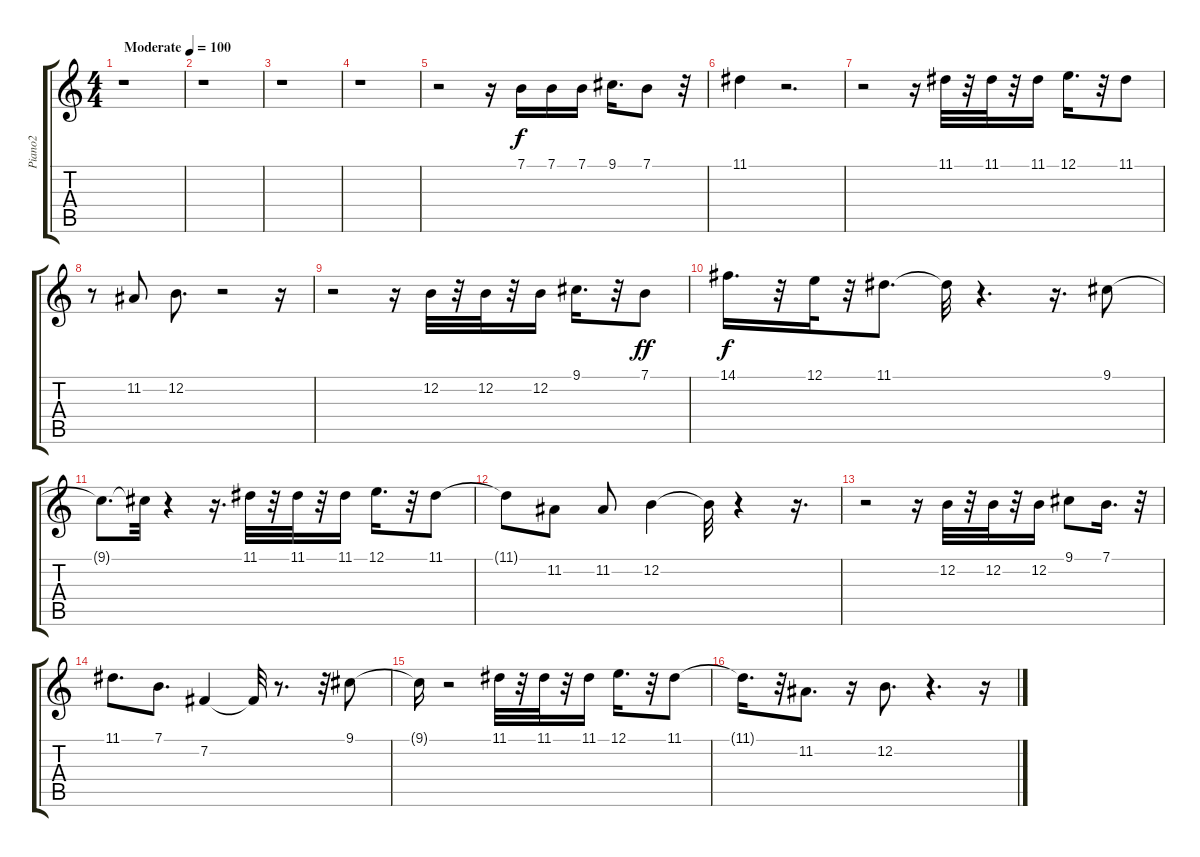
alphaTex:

\track ("Piano2" "Piano2") {instrument electricpiano1}
\staff {score tabs}
\tuning (E4 B3 G3 D3 A2 E2) {hide}
\ts (4 4)
\tempo (100 "Moderate")
\clef g2
\ks c
r.1{dy f instrument electricpiano1} |
r.1 |
r.1 |
r.1 |
r.2 r.16 7.1.16{volume 12 balance 8 instrument electricpiano1} 7.1.16 7.1.16 9.1.16{d} 7.1.8 r.32 |
11.1.4 r.2{d} |
r.2 r.16 11.1.32 r.32 11.1.32 r.32 11.1.16 12.1.16{d} r.32 11.1.8 |
r.8 11.2.8 12.2.8{d} r.2 r.16 |
r.2 r.16 12.2.32 r.32 12.2.32 r.32 12.2.16 9.1.16{d} r.32 7.1.8{dy ff} |
14.1.16{d dy f} r.32 12.1.32 r.32 11.1.8{d} 11.1{t}.32 r.4{d} r.16{d} 9.1.8 |
9.1{t}.8{d} 9.1{t}.32 r.4 r.16{d} 11.1.32 r.32 11.1.32 r.32 11.1.16 12.1.16{d} r.32 11.1.8 |
11.1{t}.8 11.2.8 11.2.8 12.2.4 12.2{t}.32 r.4 r.16{d} |
r.2 r.16 12.2.32 r.32 12.2.32 r.32 12.2.16 9.1.8 7.1.16{d} r.32 |
11.1.8{d} 7.1.8{d} 7.2.4 7.2{t}.32 r.8{d} r.32 9.1.8 |
9.1{t}.16 r.2 11.1.32 r.32 11.1.32 r.32 11.1.16 12.1.16{d} r.32 11.1.8 |
11.1{t}.16{d} r.32 11.2.8{d} r.16 12.2.8{d} r.4{d} r.16
